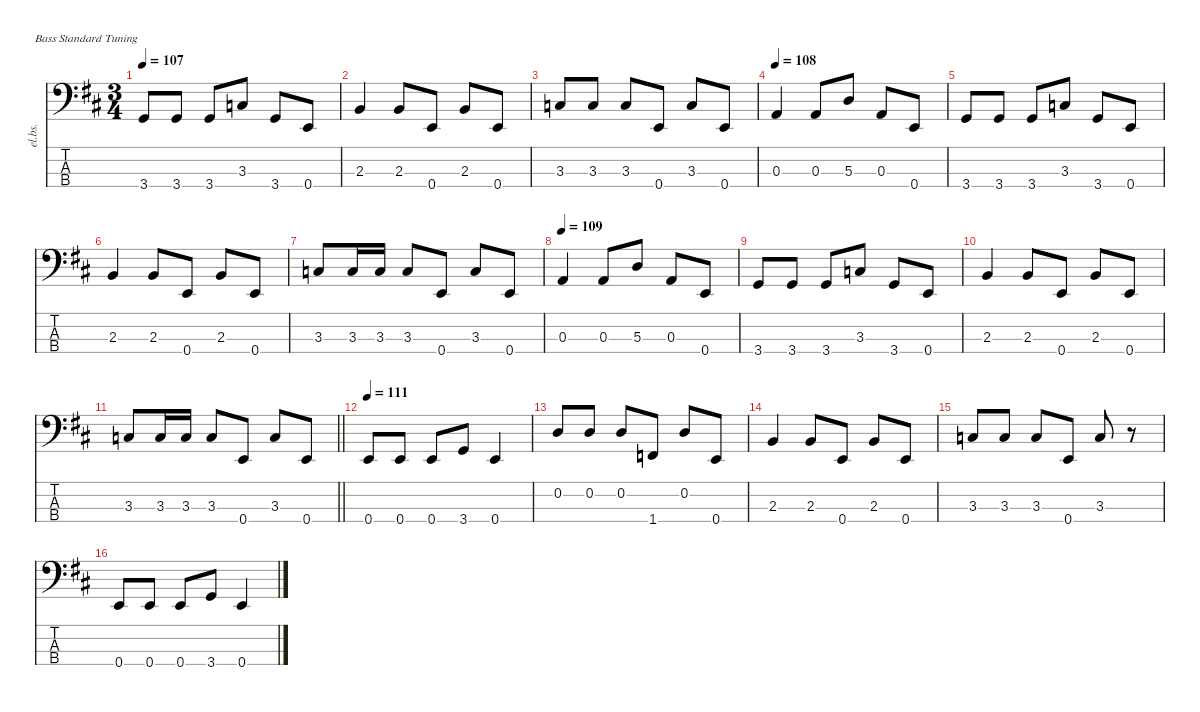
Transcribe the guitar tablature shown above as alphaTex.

\defaultSystemsLayout 4
\hideDynamics
\bracketExtendMode nobrackets
\otherSystemsTrackNameOrientation horizontal
\track ("Jason Newsted" "el.bs.") {defaultSystemsLayout 8 instrument electricbasspick}
\staff {score tabs}
\tuning (G2 D2 A1 E1)
\ts (3 4)
\tempo 107
\clef f4
\ks bminor
3.4{acc forcenatural}.8{dy f beam Up} 3.4{acc forcenatural}.8{beam Up} 3.4{acc forcenatural}.8{beam Up} 3.3{acc forcenatural}.8{beam Up} 3.4{acc forcenatural}.8{beam Up} 0.4{acc forcenatural}.8{beam Up} |
2.3{acc forcenatural}.4{beam Up} 2.3{acc forcenatural}.8{beam Up} 0.4{acc forcenatural}.8{beam Up} 2.3{acc forcenatural}.8{beam Up} 0.4{acc forcenatural}.8{beam Up} |
3.3{acc forcenatural}.8{beam Up} 3.3{acc forcenatural}.8{beam Up} 3.3{acc forcenatural}.8{beam Up} 0.4{acc forcenatural}.8{beam Up} 3.3{acc forcenatural}.8{beam Up} 0.4{acc forcenatural}.8{beam Up} |
\tempo 108
0.3{acc forcenatural}.4{beam Up} 0.3{acc forcenatural}.8{beam Up} 5.3{acc forcenatural}.8{beam Up} 0.3{acc forcenatural}.8{beam Up} 0.4{acc forcenatural}.8{beam Up} |
3.4{acc forcenatural}.8{beam Up} 3.4{acc forcenatural}.8{beam Up} 3.4{acc forcenatural}.8{beam Up} 3.3{acc forcenatural}.8{beam Up} 3.4{acc forcenatural}.8{beam Up} 0.4{acc forcenatural}.8{beam Up} |
2.3{acc forcenatural}.4{beam Up} 2.3{acc forcenatural}.8{beam Up} 0.4{acc forcenatural}.8{beam Up} 2.3{acc forcenatural}.8{beam Up} 0.4{acc forcenatural}.8{beam Up} |
3.3{acc forcenatural}.8{beam Up} 3.3{acc forcenatural}.16{beam Up} 3.3{acc forcenatural}.16{beam Up} 3.3{acc forcenatural}.8{beam Up} 0.4{acc forcenatural}.8{beam Up} 3.3{acc forcenatural}.8{beam Up} 0.4{acc forcenatural}.8{beam Up} |
\tempo 109
0.3{acc forcenatural}.4{beam Up} 0.3{acc forcenatural}.8{beam Up} 5.3{acc forcenatural}.8{beam Up} 0.3{acc forcenatural}.8{beam Up} 0.4{acc forcenatural}.8{beam Up} |
3.4{acc forcenatural}.8{beam Up} 3.4{acc forcenatural}.8{beam Up} 3.4{acc forcenatural}.8{beam Up} 3.3{acc forcenatural}.8{beam Up} 3.4{acc forcenatural}.8{beam Up} 0.4{acc forcenatural}.8{beam Up} |
2.3{acc forcenatural}.4{beam Up} 2.3{acc forcenatural}.8{beam Up} 0.4{acc forcenatural}.8{beam Up} 2.3{acc forcenatural}.8{beam Up} 0.4{acc forcenatural}.8{beam Up} |
\barLineRight lightlight
3.3{acc forcenatural}.8{beam Up} 3.3{acc forcenatural}.16{beam Up} 3.3{acc forcenatural}.16{beam Up} 3.3{acc forcenatural}.8{beam Up} 0.4{acc forcenatural}.8{beam Up} 3.3{acc forcenatural}.8{beam Up} 0.4{acc forcenatural}.8{beam Up} |
\tempo 111
0.4{acc forcenatural}.8{beam Up} 0.4{acc forcenatural}.8{beam Up} 0.4{acc forcenatural}.8{beam Up} 3.4{acc forcenatural}.8{beam Up} 0.4{acc forcenatural}.4{beam Up} |
0.2{acc forcenatural}.8{beam Up} 0.2{acc forcenatural}.8{beam Up} 0.2{acc forcenatural}.8{beam Up} 1.4{acc forcenatural}.8{beam Up} 0.2{acc forcenatural}.8{beam Up} 0.4{acc forcenatural}.8{beam Up} |
2.3{acc forcenatural}.4{beam Up} 2.3{acc forcenatural}.8{beam Up} 0.4{acc forcenatural}.8{beam Up} 2.3{acc forcenatural}.8{beam Up} 0.4{acc forcenatural}.8{beam Up} |
3.3{acc forcenatural}.8{beam Up} 3.3{acc forcenatural}.8{beam Up} 3.3{acc forcenatural}.8{beam Up} 0.4{acc forcenatural}.8{beam Up} 3.3{acc forcenatural}.8{beam Up} r.8{beam Up} |
0.4{acc forcenatural}.8{beam Up} 0.4{acc forcenatural}.8{beam Up} 0.4{acc forcenatural}.8{beam Up} 3.4{acc forcenatural}.8{beam Up} 0.4{acc forcenatural}.4{beam Up}
